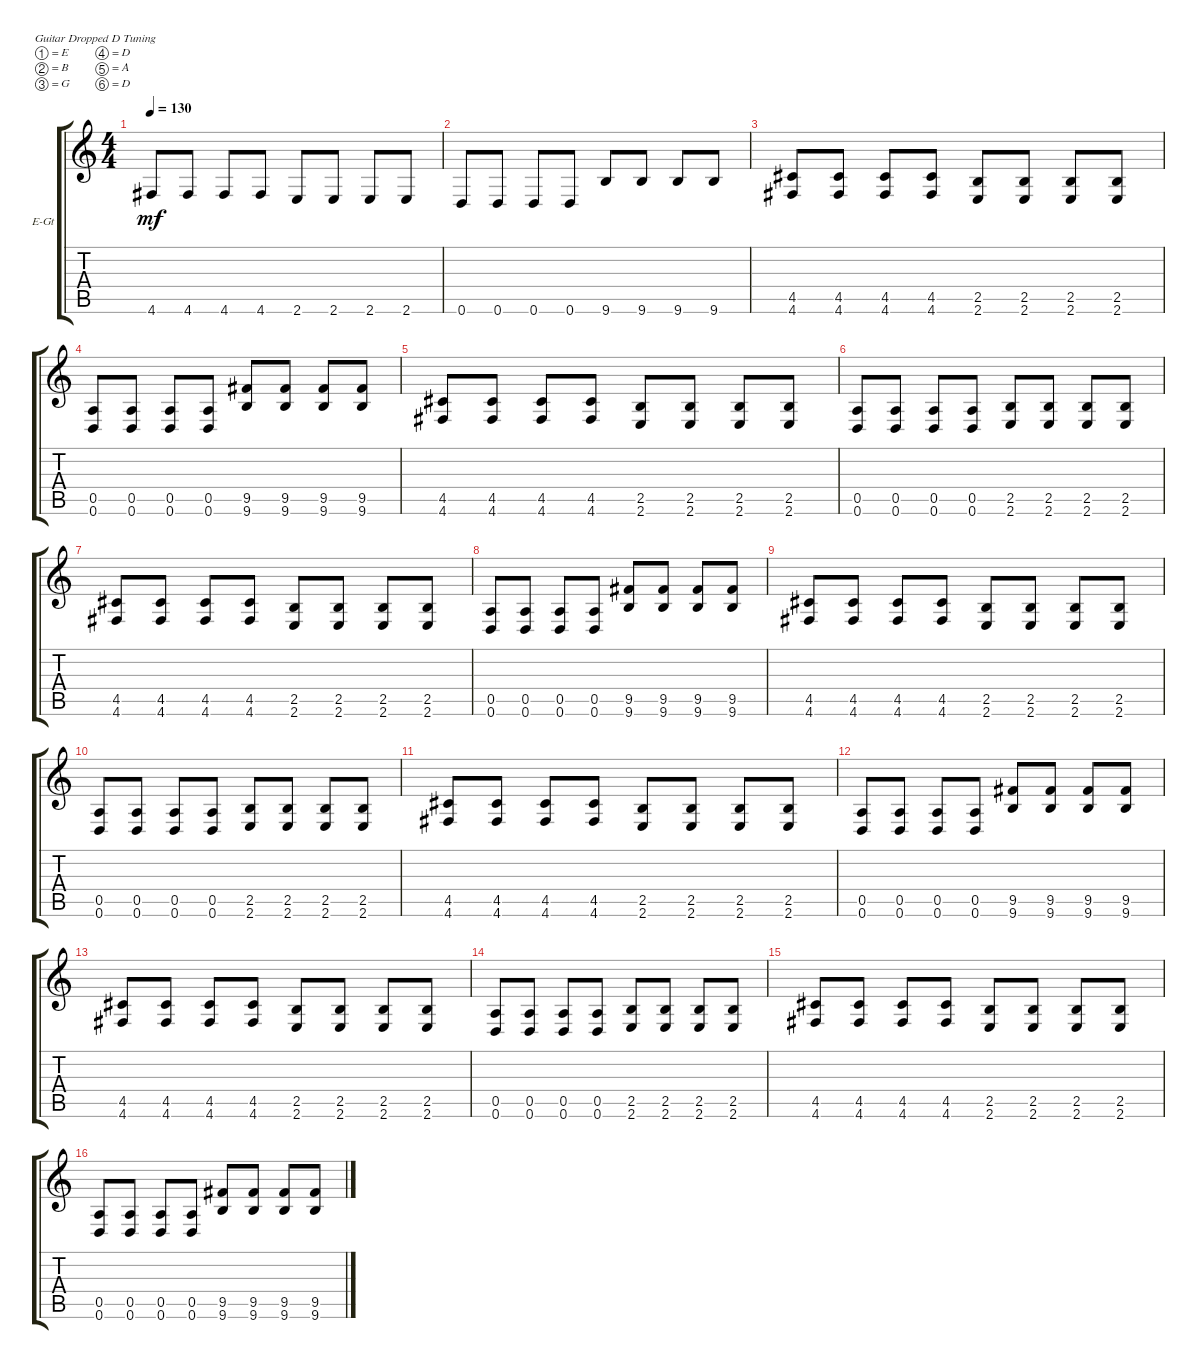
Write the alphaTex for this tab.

\defaultSystemsLayout 4
\bracketExtendMode groupsimilarinstruments
\firstSystemTrackNameOrientation horizontal
\otherSystemsTrackNameOrientation horizontal
\track ("Electric Guitar" "E-Gt") {instrument distortionguitar}
\staff {score tabs}
\tuning (E4 B3 G3 D3 A2 D2)
\ts (4 4)
\tempo 130
\clef g2
\ks c
4.6.8{dy mf instrument distortionguitar} 4.6.8 4.6.8 4.6.8 2.6.8 2.6.8 2.6.8 2.6.8 |
0.6.8 0.6.8 0.6.8 0.6.8 9.6.8 9.6.8 9.6.8 9.6.8 |
(4.6 4.5).8 (4.6 4.5).8 (4.6 4.5).8 (4.6 4.5).8 (2.6 2.5).8 (2.6 2.5).8 (2.6 2.5).8 (2.6 2.5).8 |
(0.6 0.5).8 (0.6 0.5).8 (0.6 0.5).8 (0.6 0.5).8 (9.6 9.5).8 (9.6 9.5).8 (9.6 9.5).8 (9.6 9.5).8 |
(4.6 4.5).8 (4.6 4.5).8 (4.6 4.5).8 (4.6 4.5).8 (2.6 2.5).8 (2.6 2.5).8 (2.6 2.5).8 (2.6 2.5).8 |
(0.6 0.5).8 (0.6 0.5).8 (0.6 0.5).8 (0.6 0.5).8 (2.6 2.5).8 (2.6 2.5).8 (2.6 2.5).8 (2.6 2.5).8 |
(4.6 4.5).8 (4.6 4.5).8 (4.6 4.5).8 (4.6 4.5).8 (2.6 2.5).8 (2.6 2.5).8 (2.6 2.5).8 (2.6 2.5).8 |
(0.6 0.5).8 (0.6 0.5).8 (0.6 0.5).8 (0.6 0.5).8 (9.6 9.5).8 (9.6 9.5).8 (9.6 9.5).8 (9.6 9.5).8 |
(4.6 4.5).8 (4.6 4.5).8 (4.6 4.5).8 (4.6 4.5).8 (2.6 2.5).8 (2.6 2.5).8 (2.6 2.5).8 (2.6 2.5).8 |
(0.6 0.5).8 (0.6 0.5).8 (0.6 0.5).8 (0.6 0.5).8 (2.6 2.5).8 (2.6 2.5).8 (2.6 2.5).8 (2.6 2.5).8 |
(4.6 4.5).8 (4.6 4.5).8 (4.6 4.5).8 (4.6 4.5).8 (2.6 2.5).8 (2.6 2.5).8 (2.6 2.5).8 (2.6 2.5).8 |
(0.6 0.5).8 (0.6 0.5).8 (0.6 0.5).8 (0.6 0.5).8 (9.6 9.5).8 (9.6 9.5).8 (9.6 9.5).8 (9.6 9.5).8 |
(4.6 4.5).8 (4.6 4.5).8 (4.6 4.5).8 (4.6 4.5).8 (2.6 2.5).8 (2.6 2.5).8 (2.6 2.5).8 (2.6 2.5).8 |
(0.6 0.5).8 (0.6 0.5).8 (0.6 0.5).8 (0.6 0.5).8 (2.6 2.5).8 (2.6 2.5).8 (2.6 2.5).8 (2.6 2.5).8 |
(4.6 4.5).8 (4.6 4.5).8 (4.6 4.5).8 (4.6 4.5).8 (2.6 2.5).8 (2.6 2.5).8 (2.6 2.5).8 (2.6 2.5).8 |
(0.6 0.5).8 (0.6 0.5).8 (0.6 0.5).8 (0.6 0.5).8 (9.6 9.5).8 (9.6 9.5).8 (9.6 9.5).8 (9.6 9.5).8
